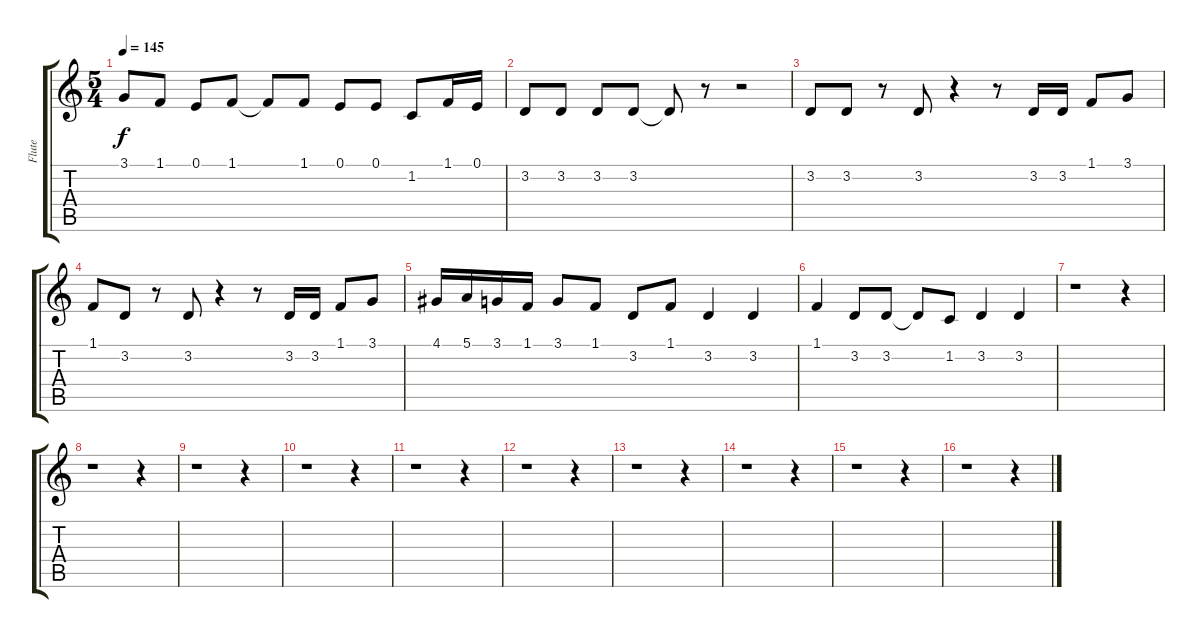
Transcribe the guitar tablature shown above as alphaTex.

\track ("Flute" "Flute") {instrument flute}
\staff {score tabs}
\tuning (E4 B3 G3 D3 A2 E2) {hide}
\ts (5 4)
\tempo 145
\clef g2
\ks c
3.1.8{dy f} 1.1.8 0.1.8 1.1.8 1.1{t}.8 1.1.8 0.1.8 0.1.8 1.2.8 1.1.16 0.1.16 |
3.2.8 3.2.8 3.2.8 3.2.8 3.2{t}.8 r.8 r.2 |
3.2.8 3.2.8 r.8 3.2.8 r.4 r.8 3.2.16 3.2.16 1.1.8 3.1.8 |
1.1.8 3.2.8 r.8 3.2.8 r.4 r.8 3.2.16 3.2.16 1.1.8 3.1.8 |
4.1.16 5.1.16 3.1.16 1.1.16 3.1.8 1.1.8 3.2.8 1.1.8 3.2.4 3.2.4 |
1.1.4 3.2.8 3.2.8 3.2{t}.8 1.2.8 3.2.4 3.2.4 |
r.1 r.4 |
r.1 r.4 |
r.1 r.4 |
r.1 r.4 |
r.1 r.4 |
r.1 r.4 |
r.1 r.4 |
r.1 r.4 |
r.1 r.4 |
r.1 r.4
